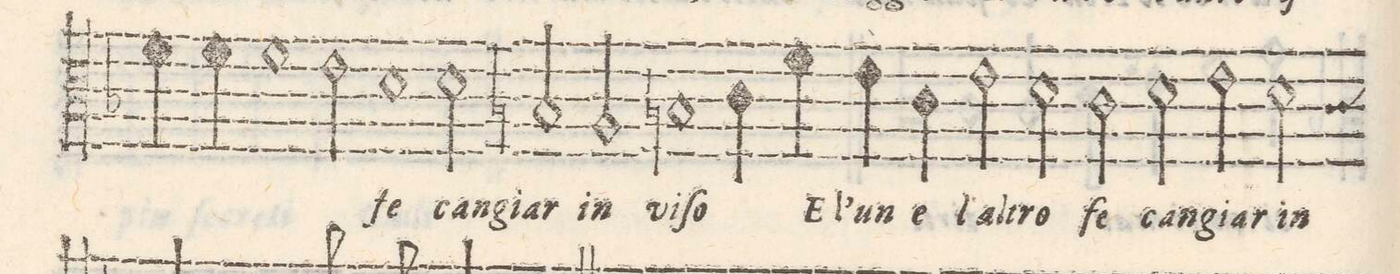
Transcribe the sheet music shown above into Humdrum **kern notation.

**kern	**text
*I"ALTO	*
*clefC3	*
*k[b-]	*
*met(C)	*
*M2/1	*
4f\	l'un
4f\	e
1f	l'al-
=26-	=26-
2e\	-tro
*	*Xij
1d	fe
2d\	can-
=27-	=27-
2Bn/	-giar
2A/	in
1Bn	vi-
=28-	=28-
4c\	-ſo
4f\	E
4e\	l'un
4c\	e
2e\	l'al-
2d\	-tro
=29-	=29-
2c\	fe
2d\	can-
2e\	-giar
2d\	in
=30-	=30-
*-	*-
